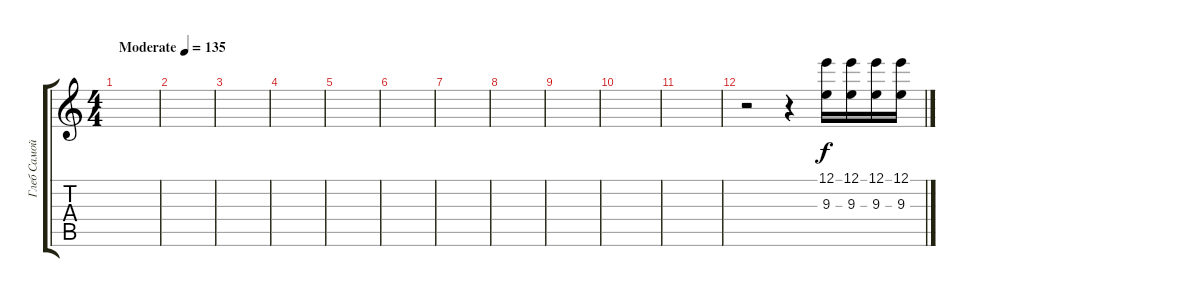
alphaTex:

\track ("Глеб Самойлов (fx)" "Глеб Самой") {instrument distortionguitar}
\staff {score tabs}
\tuning (E4 B3 G3 D3 A2 E2) {hide}
\ts (4 4)
\tempo (135 "Moderate")
\clef g2
\ks c
|
|
|
|
|
|
|
|
|
|
|
r.2 r.4 (12.1 9.3).16 (12.1 9.3).16 (12.1 9.3).16 (12.1 9.3).16
